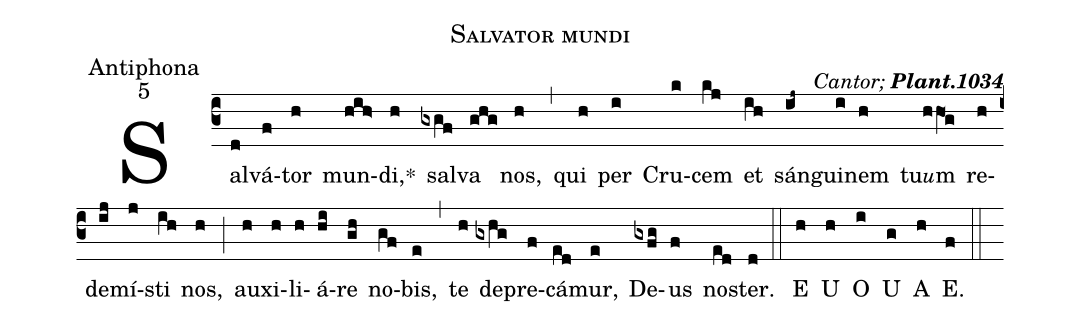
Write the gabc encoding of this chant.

name:Salvator mundi;
office-part:Antiphona;
mode:5;
commentary:{\itshape\mdseries Cantor;\/} {\bfseries Plant.1034};
%%
(c3) Sal(d)vá(f)tor(h) mun(hih>)di,<sp>*</sp>(h) sal(gxgf)va(ghg) nos,(h) (,)
qui(h) per(i) Cru(k)cem(kj) et(ih) sán(ij~)gui(i)nem(h) tu<e>u</e>m(hhO1g) re(h)de(ij)mí(j)sti(ih) nos,(h) (;)
au(h)xi(h)li(h)á(hi)re(gh) no(gf)bis,(e) (,)
te(h) de(gxhg)pre(f)cá(ed)mur,(e) De(gxfg)us(f) no(ed)ster.(d)  (::)
<eu>  E(h) U(h) O(i) U(g) A(h) E.(f) </eu> (::)
